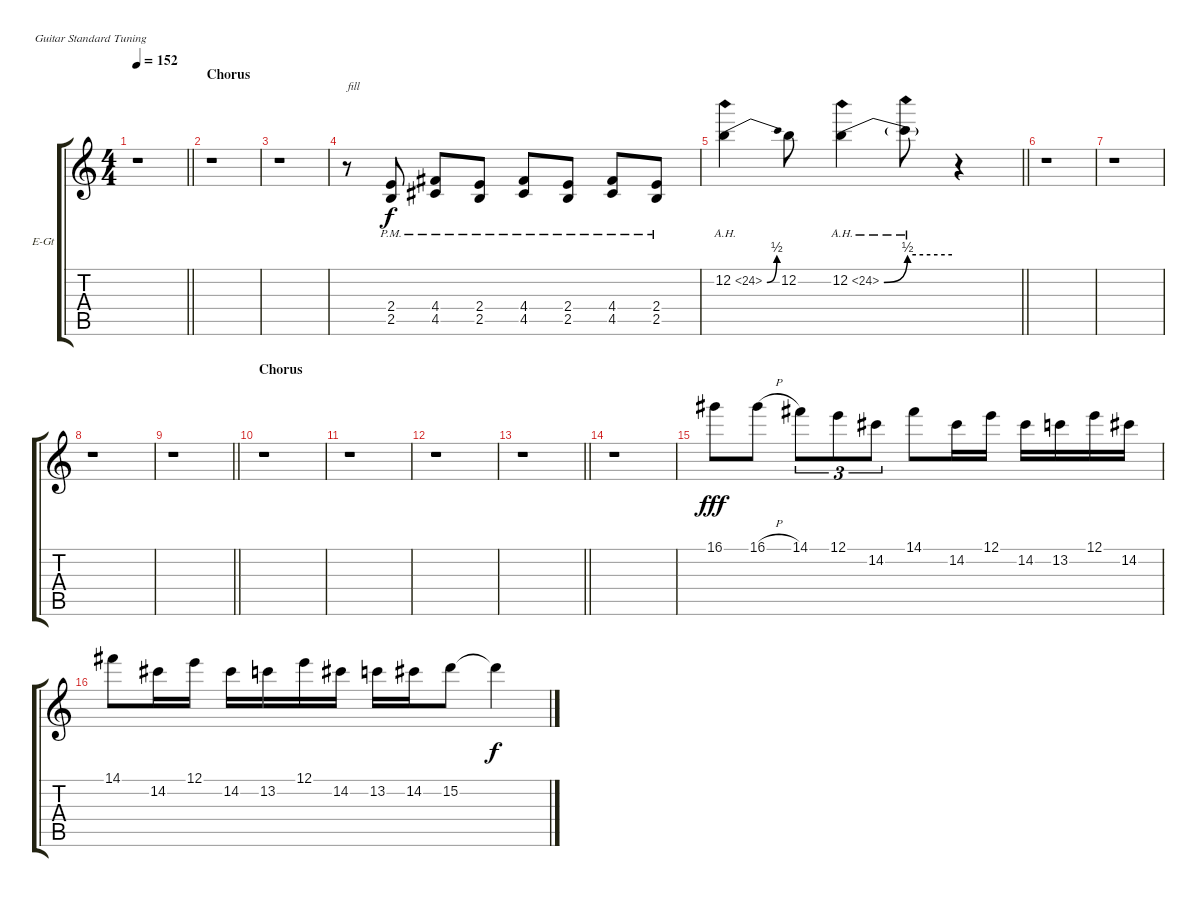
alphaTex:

\bracketExtendMode groupsimilarinstruments
\firstSystemTrackNameOrientation horizontal
\otherSystemsTrackNameOrientation horizontal
\track ("Fills" "E-Gt") {mute instrument overdrivenguitar}
\staff {score tabs}
\tuning (E4 B3 G3 D3 A2 E2)
\ts (4 4)
\tempo 152
\clef g2
\barLineRight lightlight
\ks c
r.1{dy f} |
\section ("" "Chorus")
r.1 |
r.1 |
r.8{txt "fill"} (2.4{pm} 2.5{pm}).8 (4.4{pm} 4.5{pm}).8 (2.4{pm} 2.5{pm}).8 (4.4{pm} 4.5{pm}).8 (2.4{pm} 2.5{pm}).8 (4.4{pm} 4.5{pm}).8 (2.4{pm} 2.5{pm}).8 |
\barLineRight lightlight
12.2{be (bend 0 0 60 2) ah 12}.4 12.2.8 12.2{be (bend 0 0 60 2) ah 12}.4 12.2{be (hold 0 2 60 2) ah 12 t}.8 r.4 |
r.1 |
r.1 |
r.1 |
\barLineRight lightlight
r.1 |
\section ("" "Chorus")
r.1 |
r.1 |
r.1 |
\barLineRight lightlight
r.1 |
r.1 |
16.1.8{dy fff} 16.1{h}.8 14.1.8{tu (3 2)} 12.1.8{tu (3 2)} 14.2.8{tu (3 2)} 14.1.8 14.2.16 12.1.16 14.2.16 13.2.16 12.1.16 14.2.16 |
14.1.8 14.2.16 12.1.16 14.2.16 13.2.16 12.1.16 14.2.16 13.2.16 14.2.16 15.2.8 15.2{t}.4{dy f}
